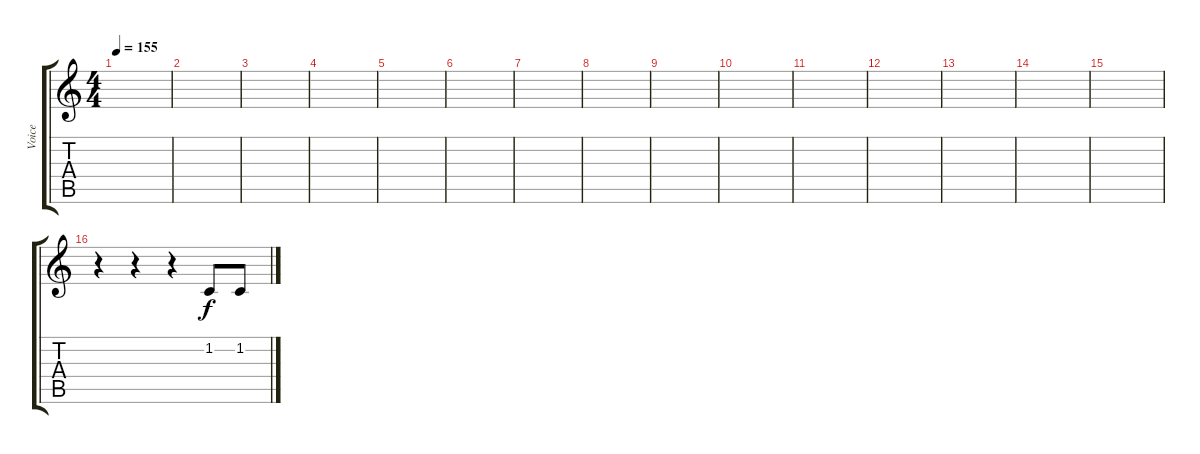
\track ("Voice" "Voice") {instrument electricgrandpiano}
\staff {score tabs}
\tuning (E4 B3 G3 D3 A2 E2) {hide}
\ts (4 4)
\tempo 155
\clef g2
\ks c
|
|
|
|
|
|
|
|
|
|
|
|
|
|
|
r.4 r.4 r.4 1.2.8 1.2.8
